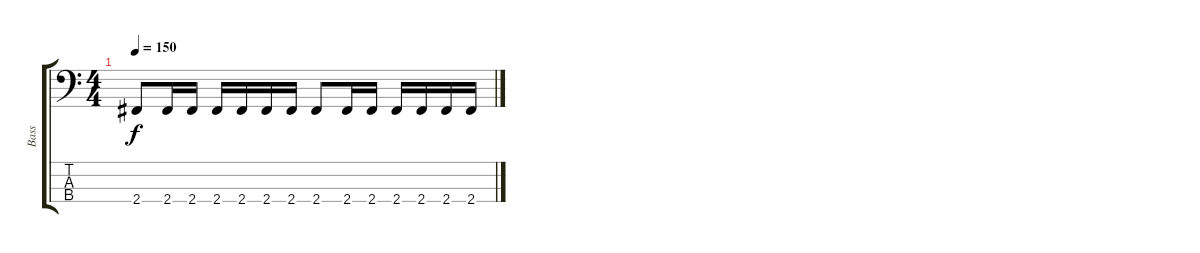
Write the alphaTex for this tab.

\track ("Bass" "Bass") {instrument electricbassfinger}
\staff {score tabs}
\tuning (G2 D2 A1 E1) {hide}
\ts (4 4)
\tempo 150
\clef f4
\ks c
2.4.8{dy f} 2.4.16 2.4.16 2.4.16 2.4.16 2.4.16 2.4.16 2.4.8 2.4.16 2.4.16 2.4.16 2.4.16 2.4.16 2.4.16
